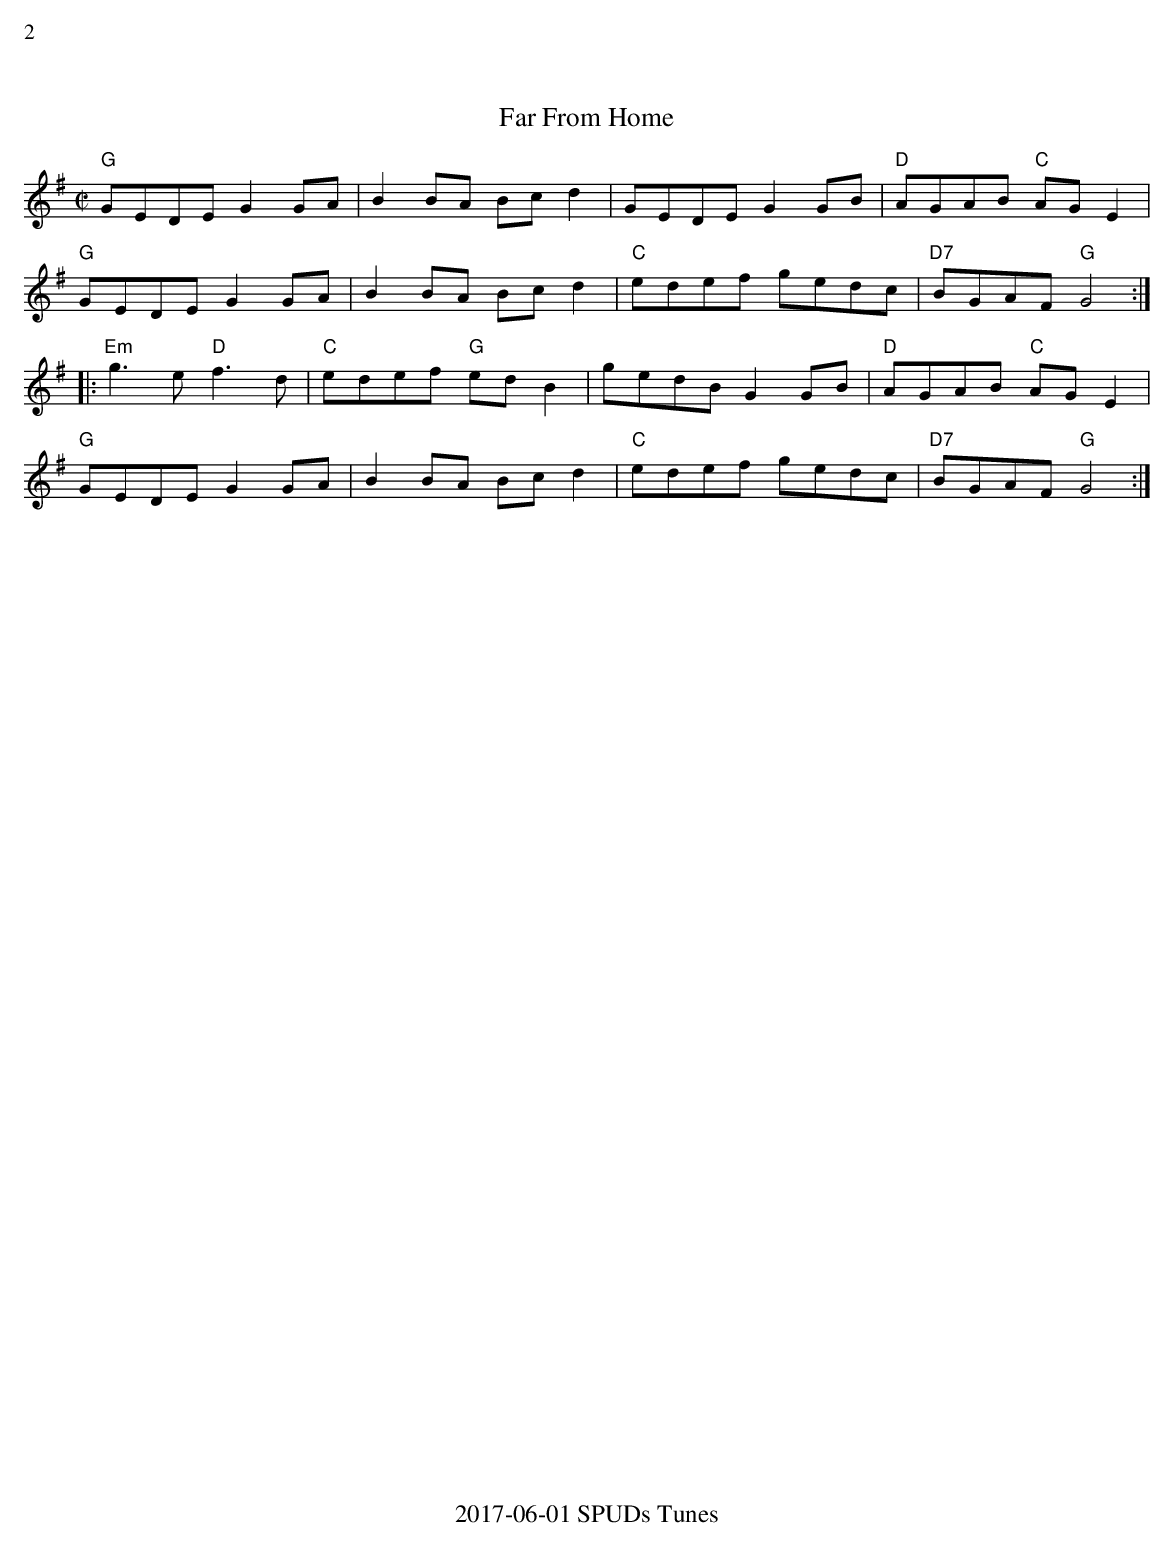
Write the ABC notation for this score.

X:1
%%text 2
T:Far From Home
M:C|
K:G
"G"GEDE G2GA| B2BA Bcd2|GEDE G2GB| "D"AGAB "C"AGE2|
"G"GEDE G2GA| B2BA Bcd2| "C"edef gedc| "D7"BGAF "G"G4 :|
|:"Em"g2>e2 "D"f2>d2| "C"edef "G"edB2| gedB G2GB| "D"AGAB "C"AG E2|
"G"GEDE G2 GA| B2BA Bcd2| "C"edef gedc| "D7"BGAF "G"G4 :|
